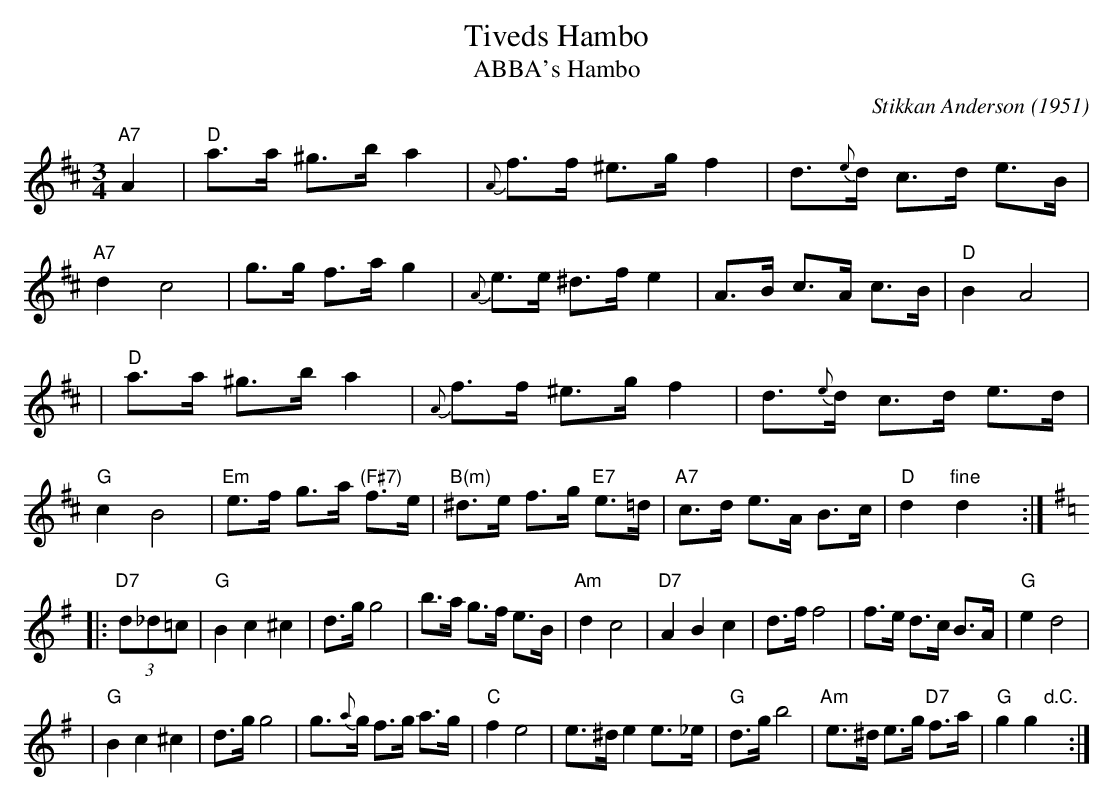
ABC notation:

X:1
T: Tiveds Hambo
T: ABBA's Hambo
C: Stikkan Anderson (1951)
M: 3/4
L: 1/8
K: D
"A7"A2 \
| "D"a>a ^g>b a2 | {A}f>f ^e>g f2 | d>{e}d c>d e>B |"A7"d2 c4 \
| g>g f>a g2 | {A}e>e ^d>f e2 | A>B c>A c>B | "D"B2 A4 |
| "D"a>a ^g>b a2 | {A}f>f ^e>g f2 | d>{e}d c>d e>d | "G"c2 B4 \
| "Em"e>f g>a "(F#7)"f>e | "B(m)"^d>e f>g "E7"e>=d | "A7"c>d e>A B>c | "D"d2 "fine"d2 y:|[K:=c]
K: G
|: "D7"(3d_d=c \
| "G"B2 c2 ^c2 | d>g g4 | b>a g>f e>B |"Am"d2 c4 \
| "D7"A2 B2 c2 | d>f f4 | f>e d>c B>A | "G"e2 d4 |
| "G"B2 c2 ^c2 | d>g g4 | g>{a}g f>g a>g | "C"f2 e4 \
| e>^d e2 e>_e | "G"d>g b4 | "Am"e>^d e>g "D7"f>a | "G"g2 g2 "d.C."y:|
